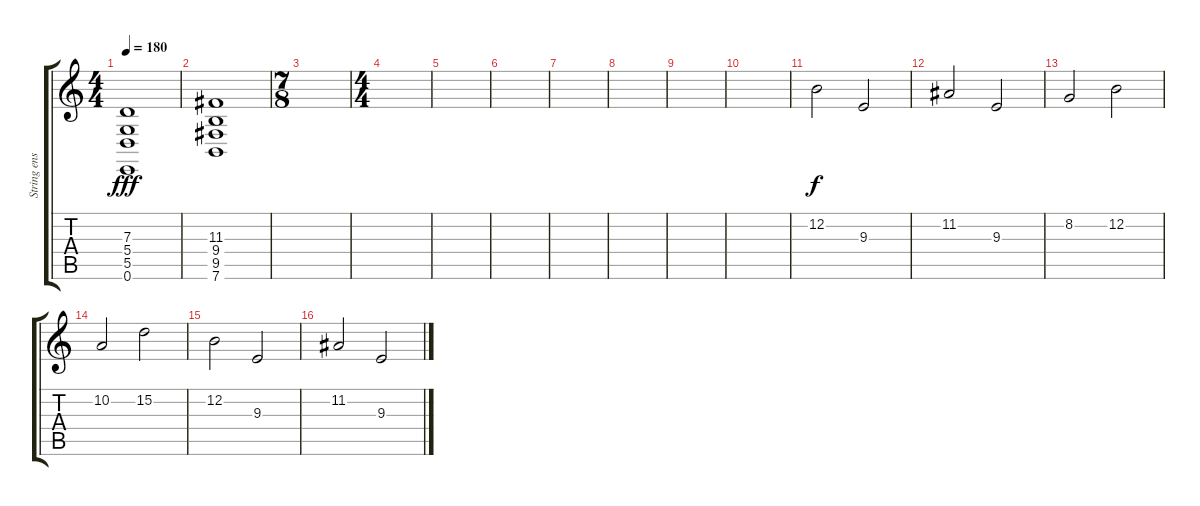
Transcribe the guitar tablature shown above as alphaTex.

\track ("String ensemble" "String ens") {instrument stringensemble1}
\staff {score tabs}
\tuning (E4 B3 G3 D3 A2 E2) {hide}
\ts (4 4)
\tempo 180
\clef g2
\ks c
(7.3 5.4 5.5 0.6).1{dy fff} |
(11.3 9.4 9.5 7.6).1 |
\ts (7 8)
|
\ts (4 4)
|
|
|
|
|
|
|
12.2.2{dy f} 9.3.2 |
11.2.2 9.3.2 |
8.2.2 12.2.2 |
10.2.2 15.2.2 |
12.2.2 9.3.2 |
11.2.2 9.3.2
